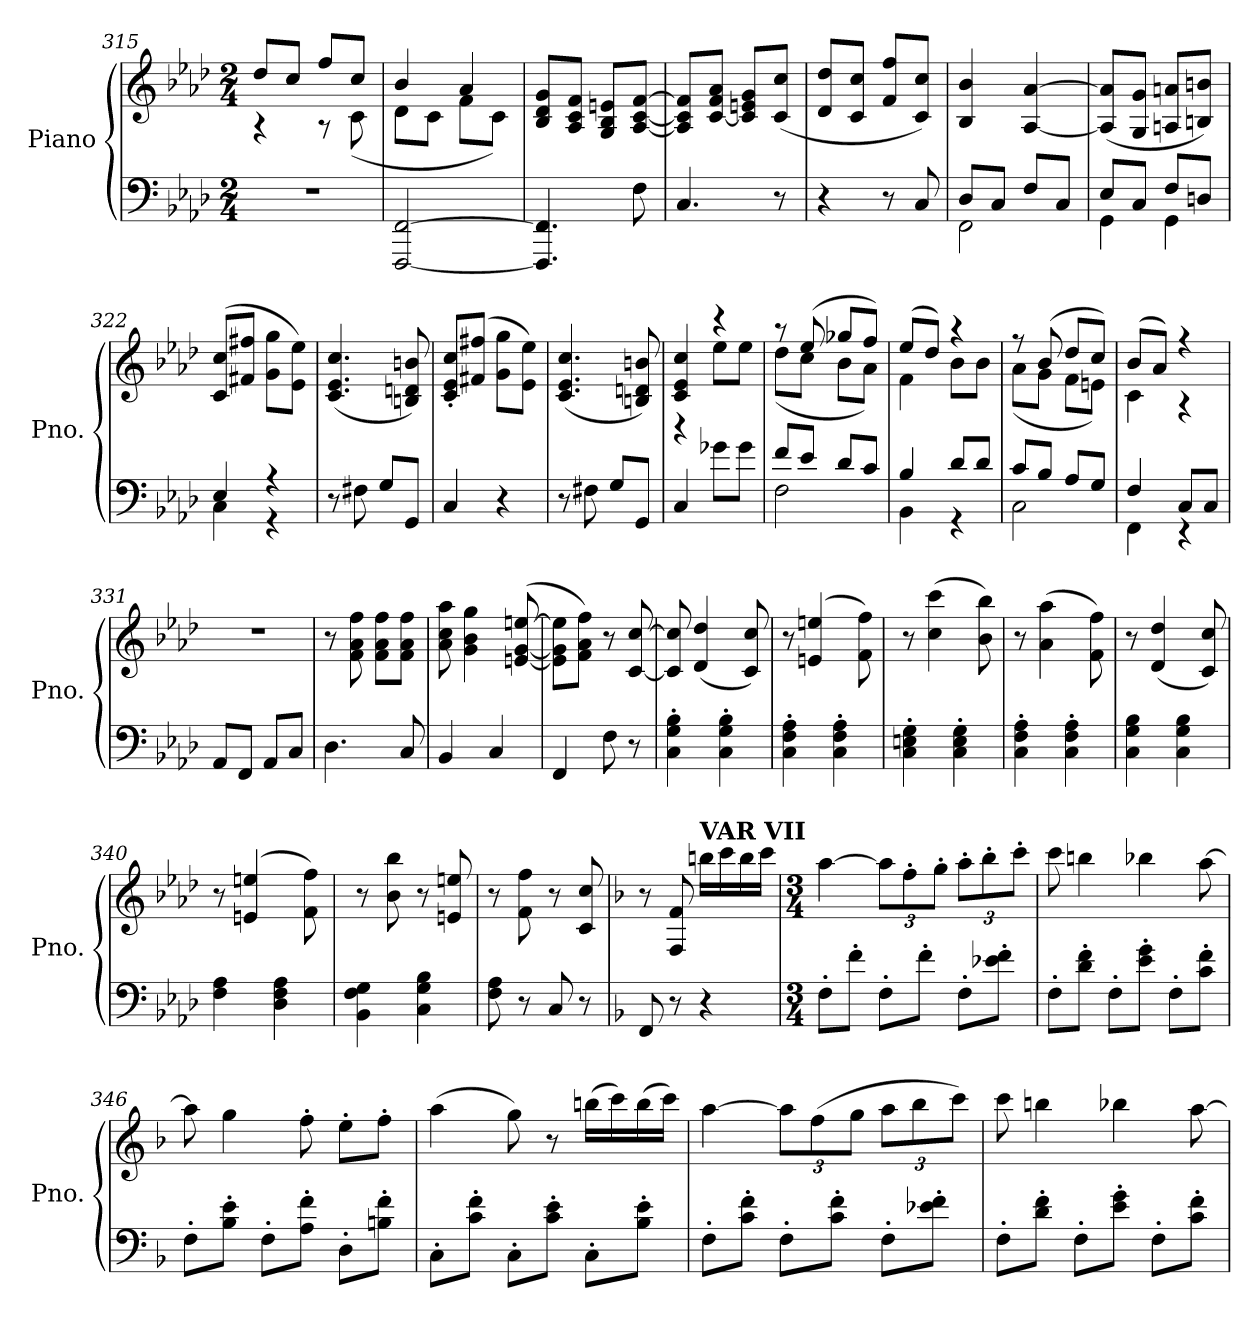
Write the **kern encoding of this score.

**kern	**kern
*part1	*part1
*staff2	*staff1
*I"Piano	*
*I'Pno.	*
*clefF4	*clefG2
*k[b-e-a-d-]	*k[b-e-a-d-]
*f:	*f:
*M2/4	*M2/4
=315	=315
*	*^
2r	8dd-/L	4r
.	8cc/J	.
.	8ff/L	8r
.	8cc/J	(<8c\
=316	=316	=316
[2FFF/ [2FF/	4b-/	8d-\L
.	.	8c\J
.	4a-/	8f\L
.	.	8c\J)
*	*v	*v
=317	=317
4.FFF/] 4.FF/]	8B-/ 8d-/ 8g/L
.	8A-/ 8c/ 8f/J
.	8G/ 8B-/ 8en/L
8F\	[8A-/ [8c/ [8f/J
=318	=318
4.C/	8A-/] 8c/] 8f/]L
.	[8c/ 8f/ 8a-/J
.	8c/] 8en/ 8g/L
8r	(<8c/ 8cc/J
=319	=319
4r	8d-/ 8dd-/L
.	8c/ 8cc/J
8r	8f/ 8ff/L
8C/	8c/ 8cc/J)
=320	=320
*^	*
8D-/L	2FF\	4B-/ 4b-/
8C/J	.	.
8F/L	.	[4A-/ [4a-/
8C/J	.	.
=321	=321	=321
8E-/L	4GG\	(<8A-/] 8a-/]L
8C/J	.	8G/ 8g/J
8F/L	4GG\	8An/ 8an/L
8Dn/J	.	8Bn/ 8bn/J)
=322	=322	=322
4E-/	4C\	(>8c/ 8cc/L
.	.	8f#X/ 8ff#X/J
4r	4r	8g\ 8gg\L
.	.	8e-\ 8ee-\J)
*v	*v	*
=323	=323
8r	(<4.c/ 4.e-/ 4.cc/
8F#X\	.
8G/L	.
8GG/J	8Bn/ 8dn/ 8bn/)
=324	=324
4C/	8c/' 8e-/' 8cc/'L
.	(>8f#X/ 8ff#X/J
4r	8g\ 8gg\L
.	8e-\ 8ee-\J)
=325	=325
8r	(<4.c/ 4.e-/ 4.cc/
8F#X\	.
8G/L	.
8GG/J	8Bn/ 8dn/ 8bn/)
=326	=326
*	*^
4C/	4c/ 4e-/ 4cc/	4r
8g-X\L	4r	8ee-\L
8g-\J	.	8ee-\J
=327	=327	=327
*^	*	*
8f/L	2F\	8r	(<8dd-\L
8e-/J	.	(>8ee-/	8cc\J
8d-/L	.	8gg-X/L	8b-\L
8c/J	.	8ff/J)	8a-\J)
=328	=328	=328	=328
4B-/	4BB-\	(>8ee-/L	4f\
.	.	8dd-/J)	.
8d-/L	4r	4r	8b-\L
8d-/J	.	.	8b-\J
=329	=329	=329	=329
8c/L	2C\	8r	(<8a-\L
8B-/J	.	(>8b-/	8g\J
8A-/L	.	8dd-/L	8f\L
8G/J	.	8cc/J)	8en\J)
=330	=330	=330	=330
4F/	4FF\	(>8b-/L	4c\
.	.	8a-/J)	.
8C/L	4r	4r	4r
8C/J	.	.	.
*v	*v	*	*
*	*v	*v
=331	=331
8AA-/L	2r
8FF/J	.
8AA-/L	.
8C/J	.
=332	=332
4.D-\	8r
.	8f\ 8a-\ 8ff\
.	8f\ 8a-\ 8ff\L
8C/	8f\ 8a-\ 8ff\J
=333	=333
4BB-/	8a-\ 8cc\ 8aa-\
.	4g\ 4b-\ 4gg\
4C/	.
.	(<[8en/ [8g/ [8een/
=334	=334
4FF/	8e\] 8g\] 8ee\]L
.	8f\ 8a-\ 8ff\J)
8F\	8r
8r	[8c/ [8cc/
=335	=335
4C\' 4G\' 4B-\'	8c/] 8cc/]
.	(<4d-/ 4dd-/
4C\' 4G\' 4B-\'	.
.	8c/ 8cc/)
=336	=336
4C\' 4F\' 4A-\'	8r
.	(>4en/ 4een/
4C\' 4F\' 4A-\'	.
.	8f\ 8ff\)
=337	=337
4C\' 4En\' 4G\'	8r
.	(>4cc\ 4ccc\
4C\' 4E\' 4G\'	.
.	8b-\ 8bb-\)
=338	=338
4C\' 4F\' 4A-\'	8r
.	(>4a-\ 4aa-\
4C\' 4F\' 4A-\'	.
.	8f\ 8ff\)
=339	=339
4C\ 4G\ 4B-\	8r
.	(<4d-/ 4dd-/
4C\ 4G\ 4B-\	.
.	8c/ 8cc/)
=340	=340
4F\ 4A-\	8r
.	(>4en/ 4een/
4D-\ 4F\ 4A-\	.
.	8f\ 8ff\)
=341	=341
4BB-\ 4F\ 4G\	8r
.	8b-\ 8bb-\
4C\ 4G\ 4B-\	8r
.	8en/ 8een/
=342	=342
8F\ 8A-\	8r
8r	8f\ 8ff\
8C/	8r
8r	8c/ 8cc/
=343	=343
*k[b-]	*k[b-]
*F:	*F:
8FF/	8r
8r	8F/ 8f/
!	!LO:TX:a:B:t=VAR VII
4r	16bbn\LL
.	16ccc\
.	16bb\
.	16ccc\JJ
=344	=344
*M3/4	*M3/4
8F'\L	[4aa\
8f'\J	.
*	*Xbrackettup
8F'\L	12aa\L]
.	12ff'\
8f'\J	.
.	12gg'\J
8F'\L	12aa'\L
.	12bb-'\
8e-X\' 8f\'J	.
.	12ccc'\J
=345	=345
8F'\L	8ccc\
8d\' 8f\'J	4bbn\
8F'\L	.
8e\' 8g\'J	4bb-X\
8F'\L	.
8c\' 8f\'J	[8aa\
=346	=346
8F'\L	8aa\]
8B-\' 8e\'J	4gg\
8F'\L	.
8A\' 8f\'J	8ff'\
8D'\L	8ee'\L
8Bn\' 8f\'J	8ff'\J
=347	=347
8C'\L	(>4aa\
8c\' 8f\'J	.
8C'\L	8gg\)
8c\' 8e\'J	8r
8C'\L	(>16bbn\LL
.	16ccc\)
8B-\' 8e\'J	(>16bb\
.	16ccc\JJ)
=348	=348
8F'\L	[4aa\
8c\' 8f\'J	.
8F'\L	12aa\L]
.	(>12ff\
8c\' 8f\'J	.
.	12gg\J
8F'\L	12aa\L
.	12bb-\
8e-X\' 8f\'J	.
.	12ccc\J)
=349	=349
8F'\L	8ccc\
8d\' 8f\'J	4bbn\
8F'\L	.
8e\' 8g\'J	4bb-X\
8F'\L	.
8c\' 8f\'J	[8aa\
=	=
*-	*-
